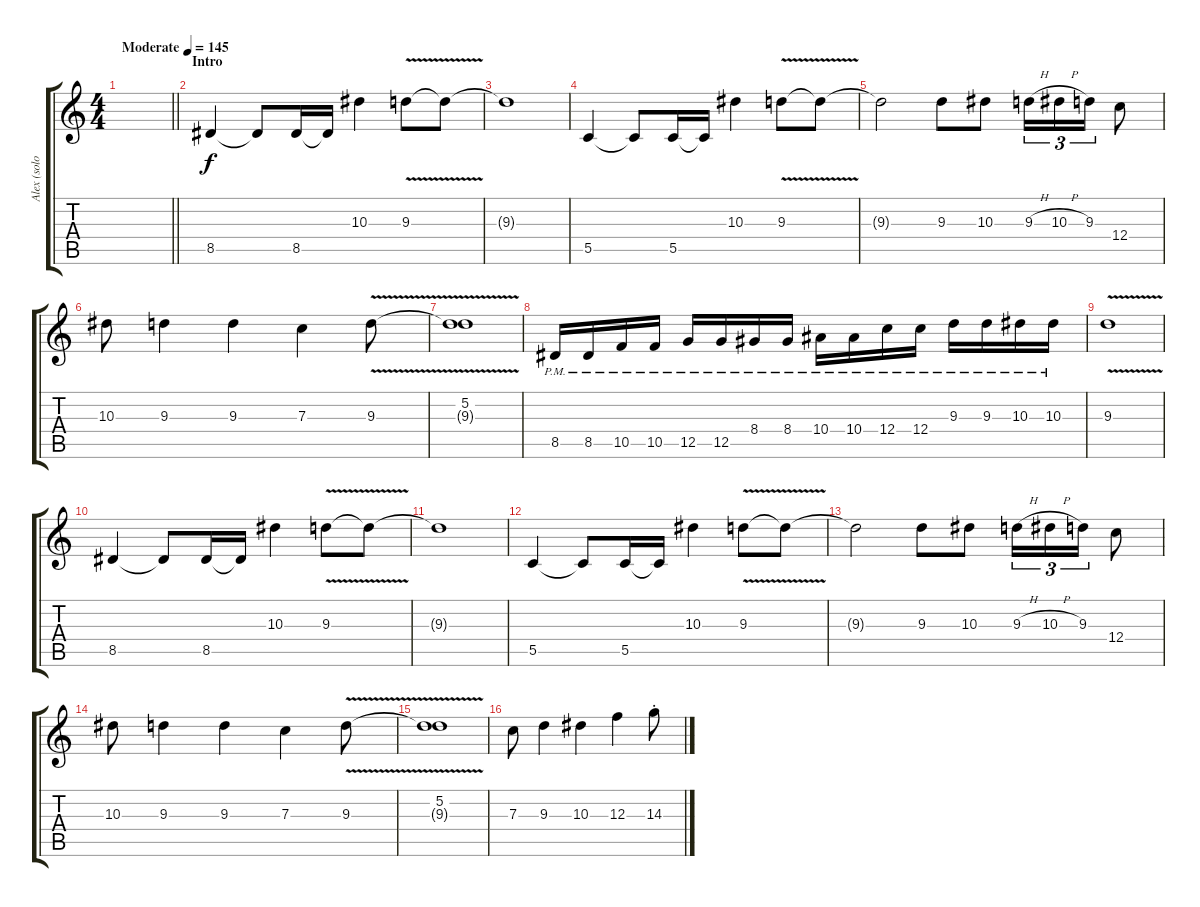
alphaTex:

\track ("Alex (solo)" "Alex (solo") {instrument overdrivenguitar}
\staff {score tabs}
\tuning (D4 A3 F3 C3 G2 C2) {hide}
\ts (4 4)
\tempo (145 "Moderate")
\clef g2
\barLineRight lightlight
\ks c
|
\section ("" "Intro")
8.5.4 8.5{t}.8 8.5.16 8.5{t}.16 10.3.4 9.3{v}.8 9.3{t}.8 |
9.3{t}.1 |
5.5.4 5.5{t}.8 5.5.16 5.5{t}.16 10.3.4 9.3{v}.8 9.3{t}.8 |
9.3{t}.2 9.3.8 10.3.8 9.3{h}.16{tu (3 2)} 10.3{h}.16{tu (3 2)} 9.3.16{tu (3 2)} 12.4.8 |
10.3.8 9.3.4 9.3.4 7.3.4 9.3{v}.8 |
(5.2 9.3{t}).1 |
8.5{pm}.16 8.5{pm}.16 10.5{pm}.16 10.5{pm}.16 12.5{pm}.16 12.5{pm}.16 8.4{pm}.16 8.4{pm}.16 10.4{pm}.16 10.4{pm}.16 12.4{pm}.16 12.4{pm}.16 9.3{pm}.16 9.3{pm}.16 10.3{pm}.16 10.3{pm}.16 |
9.3{v}.1 |
8.5.4 8.5{t}.8 8.5.16 8.5{t}.16 10.3.4 9.3{v}.8 9.3{t}.8 |
9.3{t}.1 |
5.5.4 5.5{t}.8 5.5.16 5.5{t}.16 10.3.4 9.3{v}.8 9.3{t}.8 |
9.3{t}.2 9.3.8 10.3.8 9.3{h}.16{tu (3 2)} 10.3{h}.16{tu (3 2)} 9.3.16{tu (3 2)} 12.4.8 |
10.3.8 9.3.4 9.3.4 7.3.4 9.3{v}.8 |
(5.2 9.3{t}).1 |
7.3.8 9.3.4 10.3.4 12.3.4 14.3{st}.8
